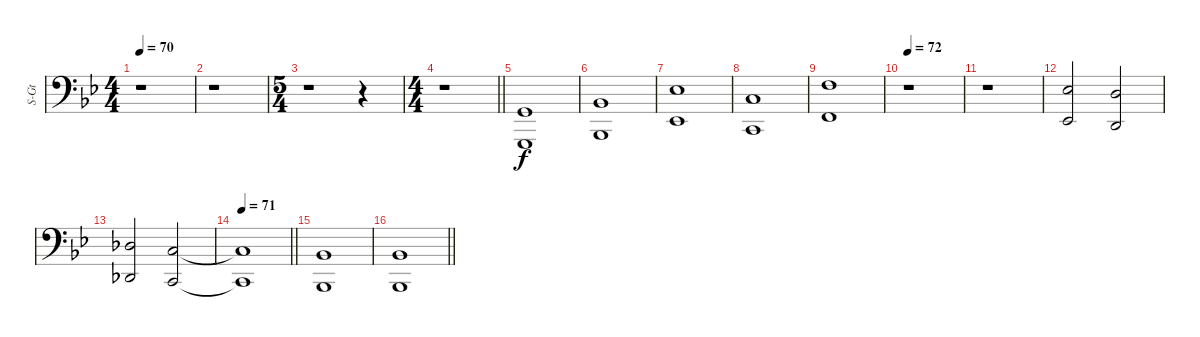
\bracketExtendMode groupsimilarinstruments
\otherSystemsTrackNameOrientation horizontal
\track ("Piano (LH)" "S-Gt") {instrument acousticgrandpiano}
\staff {score}
\tuning (F2 C2 F1 C1 F0 C0)
\ts (4 4)
\tempo 70
\clef f4
\ks bb
r.1{dy f instrument acousticgrandpiano beam Down} |
r.1{beam Down} |
\ts (5 4)
r.1{beam Down} r.4{beam Down} |
\ts (4 4)
\barLineRight lightlight
r.1{beam Down} |
(7.2{acc forcenatural} 7.4{acc forcenatural}).1{beam Up} |
(5.1{acc b} 5.3{acc b}).1{beam Up} |
(10.1{acc b} 10.3{acc b}).1{beam Up} |
(7.1{acc forcenatural} 7.3{acc forcenatural}).1{beam Up} |
(12.1{acc forcenatural} 12.3{acc forcenatural}).1{beam Up} |
\tempo 72
r.1{beam Down} |
r.1{beam Down} |
(10.1{acc b} 10.3{acc b}).2{beam Up} (9.1{acc forcenatural} 9.3{acc forcenatural}).2{beam Up} |
(8.1{acc b} 8.3{acc b}).2{beam Up} (7.1{acc forcenatural} 7.3{acc forcenatural}).2{beam Up} |
\tempo 71
\barLineRight lightlight
(7.1{t acc forcenatural} 7.3{t acc forcenatural}).1{beam Up} |
(5.1{acc b} 5.3{acc b}).1{beam Up} |
\barLineRight lightlight
(5.1{acc b} 5.3{acc b}).1{beam Up}
